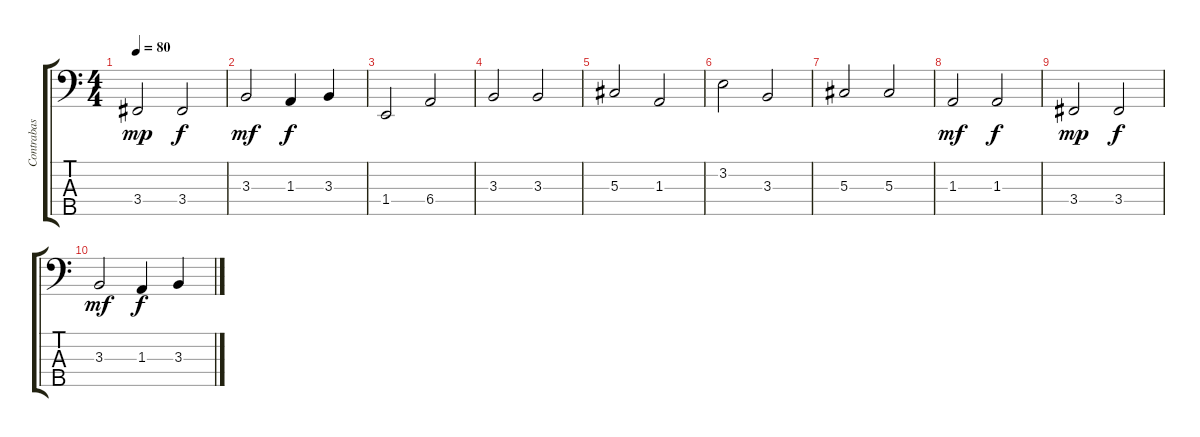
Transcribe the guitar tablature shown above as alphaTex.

\track ("Contrabas" "Contrabas") {instrument contrabass}
\staff {score tabs}
\tuning (Gb2 Db2 Ab1 Eb1 Bb0) {hide}
\ts (4 4)
\tempo 80
\clef f4
\ks c
3.4.2{dy mp} 3.4.2{dy f} |
3.3.2{dy mf} 1.3.4{dy f} 3.3.4 |
1.4.2 6.4.2 |
3.3.2 3.3.2 |
5.3.2 1.3.2 |
3.2.2 3.3.2 |
5.3.2 5.3.2 |
1.3.2{dy mf} 1.3.2{dy f} |
3.4.2{dy mp} 3.4.2{dy f} |
3.3.2{dy mf} 1.3.4{dy f} 3.3.4
